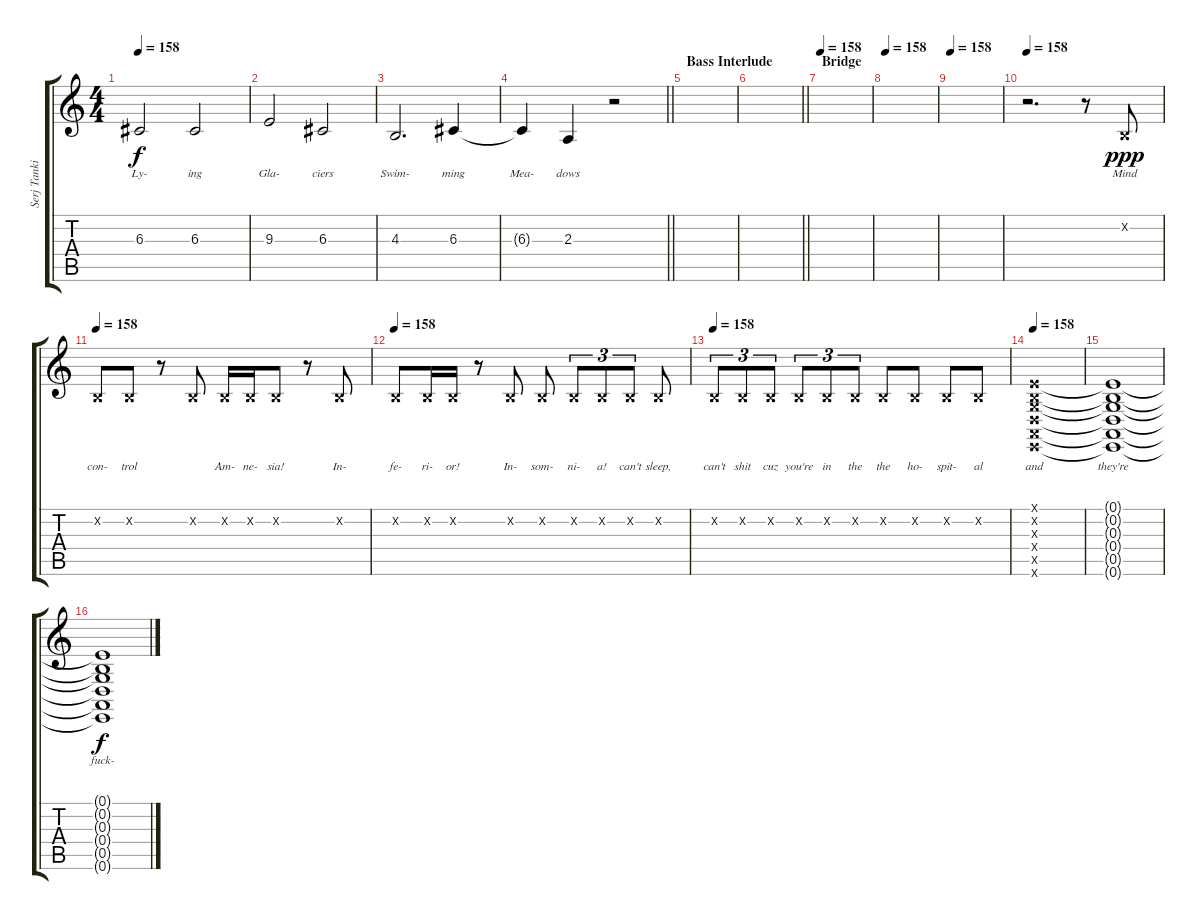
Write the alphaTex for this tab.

\track ("Serj Tankian (vocals)" "Serj Tanki") {instrument acousticgrandpiano}
\staff {score tabs}
\tuning (E4 B3 G3 D3 A2 E2) {hide}
\ts (4 4)
\tempo 158
\clef g2
\ks c
6.3.2{lyrics (0 "Ly-") lyrics (1 "") lyrics (2 "") lyrics (3 "") lyrics (4 "") dy f} 6.3.2{lyrics (0 "ing") lyrics (1 "") lyrics (2 "") lyrics (3 "") lyrics (4 "")} |
9.3.2{lyrics (0 "Gla-") lyrics (1 "") lyrics (2 "") lyrics (3 "") lyrics (4 "")} 6.3.2{lyrics (0 "ciers") lyrics (1 "") lyrics (2 "") lyrics (3 "") lyrics (4 "")} |
4.3.2{d lyrics (0 "Swim-") lyrics (1 "") lyrics (2 "") lyrics (3 "") lyrics (4 "")} 6.3.4{lyrics (0 "ming") lyrics (1 "") lyrics (2 "") lyrics (3 "") lyrics (4 "")} |
\barLineRight lightlight
6.3{t}.4{lyrics (0 "Mea-") lyrics (1 "") lyrics (2 "") lyrics (3 "") lyrics (4 "")} 2.3.4{lyrics (0 "dows") lyrics (1 "") lyrics (2 "") lyrics (3 "") lyrics (4 "")} r.2 |
\section ("" "Bass Interlude")
|
\barLineRight lightlight
|
\section ("" "Bridge")
\tempo 158
|
\tempo 158
|
\tempo 158
|
\tempo 158
r.2{d} r.8 0.2{x}.8{lyrics (0 "Mind") lyrics (1 "") lyrics (2 "") lyrics (3 "") lyrics (4 "") dy ppp} |
\tempo 158
0.2{x}.8{lyrics (0 "con-") lyrics (1 "") lyrics (2 "") lyrics (3 "") lyrics (4 "")} 0.2{x}.8{lyrics (0 "trol") lyrics (1 "") lyrics (2 "") lyrics (3 "") lyrics (4 "")} r.8 0.2{x}.8{lyrics (0 "") lyrics (1 "") lyrics (2 "") lyrics (3 "") lyrics (4 "")} 0.2{x}.16{lyrics (0 "Am-") lyrics (1 "") lyrics (2 "") lyrics (3 "") lyrics (4 "")} 0.2{x}.16{lyrics (0 "ne-") lyrics (1 "") lyrics (2 "") lyrics (3 "") lyrics (4 "")} 0.2{x}.8{lyrics (0 "sia!") lyrics (1 "") lyrics (2 "") lyrics (3 "") lyrics (4 "")} r.8 0.2{x}.8{lyrics (0 "In-") lyrics (1 "") lyrics (2 "") lyrics (3 "") lyrics (4 "")} |
\tempo 158
0.2{x}.8{lyrics (0 "fe-") lyrics (1 "") lyrics (2 "") lyrics (3 "") lyrics (4 "")} 0.2{x}.16{lyrics (0 "ri-") lyrics (1 "") lyrics (2 "") lyrics (3 "") lyrics (4 "")} 0.2{x}.16{lyrics (0 "or!") lyrics (1 "") lyrics (2 "") lyrics (3 "") lyrics (4 "")} r.8 0.2{x}.8{lyrics (0 "In-") lyrics (1 "") lyrics (2 "") lyrics (3 "") lyrics (4 "")} 0.2{x}.8{lyrics (0 "som-") lyrics (1 "") lyrics (2 "") lyrics (3 "") lyrics (4 "")} 0.2{x}.8{tu (3 2) lyrics (0 "ni-") lyrics (1 "") lyrics (2 "") lyrics (3 "") lyrics (4 "")} 0.2{x}.8{tu (3 2) lyrics (0 "a!") lyrics (1 "") lyrics (2 "") lyrics (3 "") lyrics (4 "")} 0.2{x}.8{tu (3 2) lyrics (0 "can't") lyrics (1 "") lyrics (2 "") lyrics (3 "") lyrics (4 "")} 0.2{x}.8{lyrics (0 "sleep,") lyrics (1 "") lyrics (2 "") lyrics (3 "") lyrics (4 "")} |
\tempo 158
0.2{x}.8{tu (3 2) lyrics (0 "can't") lyrics (1 "") lyrics (2 "") lyrics (3 "") lyrics (4 "")} 0.2{x}.8{tu (3 2) lyrics (0 "shit") lyrics (1 "") lyrics (2 "") lyrics (3 "") lyrics (4 "")} 0.2{x}.8{tu (3 2) lyrics (0 "cuz") lyrics (1 "") lyrics (2 "") lyrics (3 "") lyrics (4 "")} 0.2{x}.8{tu (3 2) lyrics (0 "you're") lyrics (1 "") lyrics (2 "") lyrics (3 "") lyrics (4 "")} 0.2{x}.8{tu (3 2) lyrics (0 "in") lyrics (1 "") lyrics (2 "") lyrics (3 "") lyrics (4 "")} 0.2{x}.8{tu (3 2) lyrics (0 "the") lyrics (1 "") lyrics (2 "") lyrics (3 "") lyrics (4 "")} 0.2{x}.8{lyrics (0 "the") lyrics (1 "") lyrics (2 "") lyrics (3 "") lyrics (4 "")} 0.2{x}.8{lyrics (0 "ho-") lyrics (1 "") lyrics (2 "") lyrics (3 "") lyrics (4 "")} 0.2{x}.8{lyrics (0 "spit-") lyrics (1 "") lyrics (2 "") lyrics (3 "") lyrics (4 "")} 0.2{x}.8{lyrics (0 "al") lyrics (1 "") lyrics (2 "") lyrics (3 "") lyrics (4 "")} |
\tempo 158
(0.1{x} 0.2{x} 0.3{x} 0.4{x} 0.5{x} 0.6{x}).1{lyrics (0 "and") lyrics (1 "") lyrics (2 "") lyrics (3 "") lyrics (4 "")} |
(0.1{t} 0.2{t} 0.3{t} 0.4{t} 0.5{t} 0.6{t}).1{lyrics (0 "they're") lyrics (1 "") lyrics (2 "") lyrics (3 "") lyrics (4 "")} |
(0.1{t} 0.2{t} 0.3{t} 0.4{t} 0.5{t} 0.6{t}).1{lyrics (0 "fuck-") lyrics (1 "") lyrics (2 "") lyrics (3 "") lyrics (4 "") dy f}
